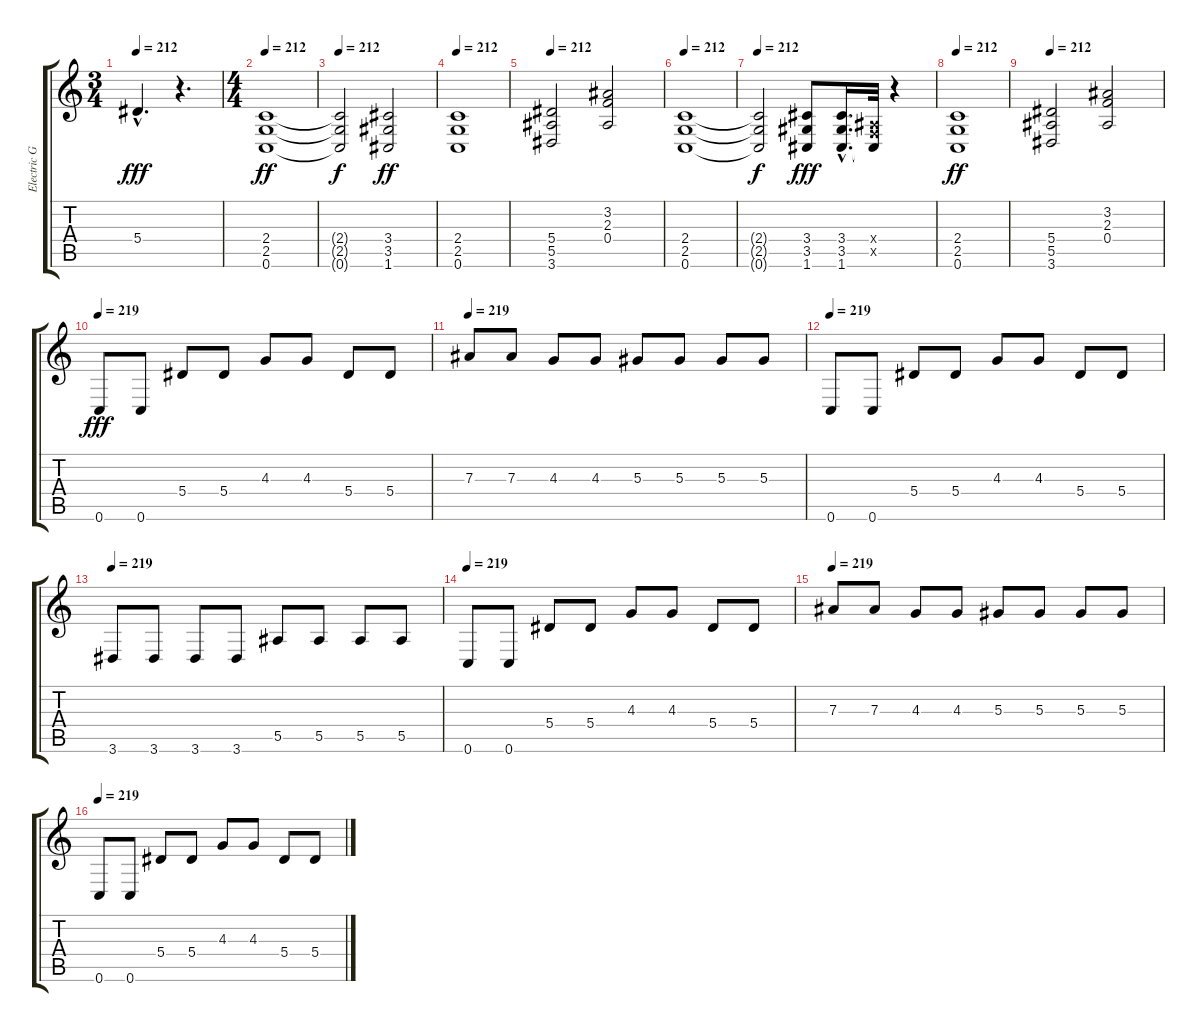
\track ("Electric Guitar 2" "Electric G") {instrument distortionguitar}
\staff {score tabs}
\tuning (C4 G3 Eb3 Bb2 F2 C2) {hide}
\ts (3 4)
\tempo 212
\clef g2
\ks c
5.4{hac}.4{d dy fff} r.4{d} |
\ts (4 4)
\tempo 212
(2.4 2.5 0.6).1{dy ff} |
\tempo 212
(2.4{t} 2.5{t} 0.6{t}).2{dy f} (3.4 3.5 1.6).2{dy ff} |
\tempo 212
(2.4 2.5 0.6).1 |
\tempo 212
(5.4 5.5 3.6).2 (3.2 2.3 0.4).2 |
\tempo 212
(2.4 2.5 0.6).1 |
\tempo 212
(2.4{t} 2.5{t} 0.6{t}).2{dy f} (3.4 3.5 1.6).8{dy fff} (3.4{hac} 3.5{hac} 1.6{hac}).16{d} (0.4{x} 0.5{x} 1.6{t}).32 r.4 |
\tempo 212
(2.4 2.5 0.6).1{dy ff} |
\tempo 212
(5.4 5.5 3.6).2 (3.2 2.3 0.4).2 |
\tempo 219
0.6.8{dy fff} 0.6.8 5.4.8 5.4.8 4.3.8 4.3.8 5.4.8 5.4.8 |
\tempo 219
7.3.8 7.3.8 4.3.8 4.3.8 5.3.8 5.3.8 5.3.8 5.3.8 |
\tempo 219
0.6.8 0.6.8 5.4.8 5.4.8 4.3.8 4.3.8 5.4.8 5.4.8 |
\tempo 219
3.6.8 3.6.8 3.6.8 3.6.8 5.5.8 5.5.8 5.5.8 5.5.8 |
\tempo 219
0.6.8 0.6.8 5.4.8 5.4.8 4.3.8 4.3.8 5.4.8 5.4.8 |
\tempo 219
7.3.8 7.3.8 4.3.8 4.3.8 5.3.8 5.3.8 5.3.8 5.3.8 |
\tempo 219
0.6.8 0.6.8 5.4.8 5.4.8 4.3.8 4.3.8 5.4.8 5.4.8
